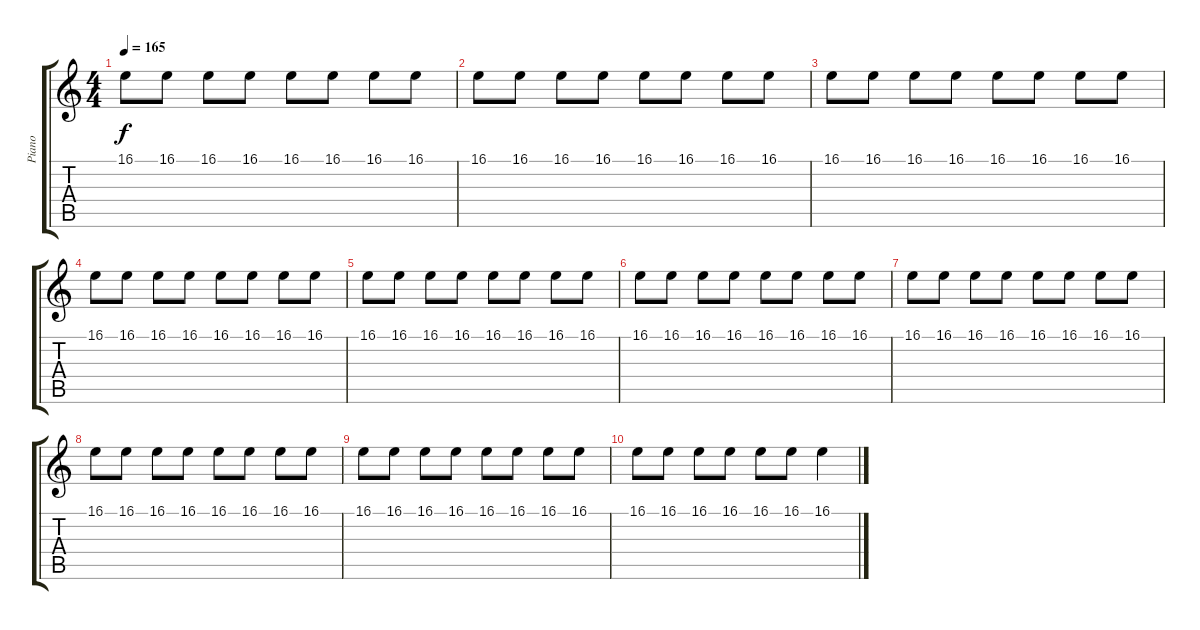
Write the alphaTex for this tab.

\track ("Piano" "Piano") {instrument brightacousticpiano}
\staff {score tabs}
\tuning (C4 G3 Eb3 Bb2 F2 C2) {hide}
\ts (4 4)
\tempo 165
\clef g2
\ks c
16.1.8{dy f} 16.1.8 16.1.8 16.1.8 16.1.8 16.1.8 16.1.8 16.1.8 |
16.1.8 16.1.8 16.1.8 16.1.8 16.1.8 16.1.8 16.1.8 16.1.8 |
16.1.8 16.1.8 16.1.8 16.1.8 16.1.8 16.1.8 16.1.8 16.1.8 |
16.1.8 16.1.8 16.1.8 16.1.8 16.1.8 16.1.8 16.1.8 16.1.8 |
16.1.8 16.1.8 16.1.8 16.1.8 16.1.8 16.1.8 16.1.8 16.1.8 |
16.1.8 16.1.8 16.1.8 16.1.8 16.1.8 16.1.8 16.1.8 16.1.8 |
16.1.8 16.1.8 16.1.8 16.1.8 16.1.8 16.1.8 16.1.8 16.1.8 |
16.1.8 16.1.8 16.1.8 16.1.8 16.1.8 16.1.8 16.1.8 16.1.8 |
16.1.8 16.1.8 16.1.8 16.1.8 16.1.8 16.1.8 16.1.8 16.1.8 |
16.1.8 16.1.8 16.1.8 16.1.8 16.1.8 16.1.8 16.1.4
